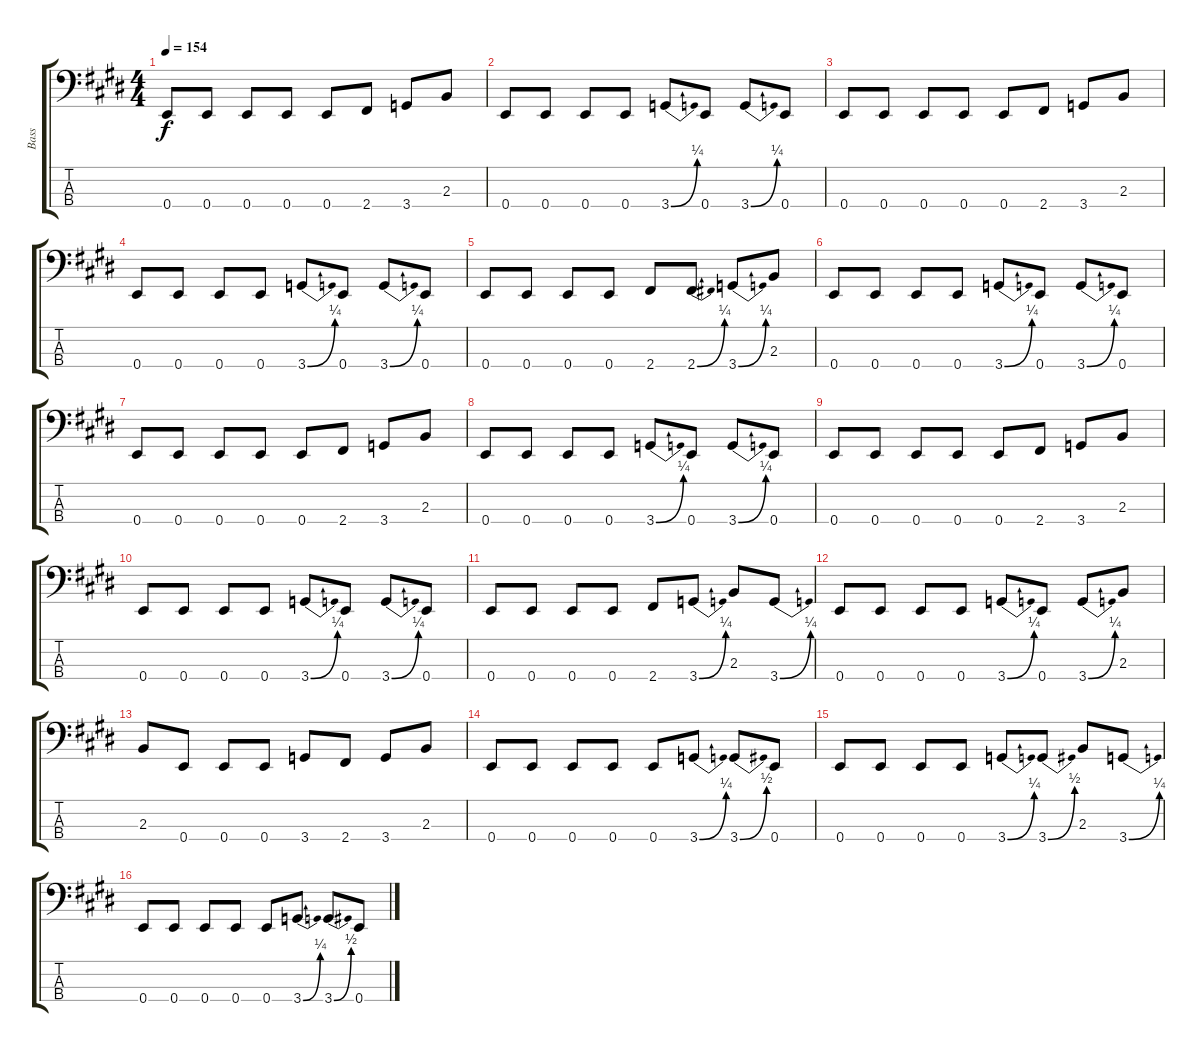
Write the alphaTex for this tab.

\track ("Bass" "Bass") {instrument electricbassfinger}
\staff {score tabs}
\tuning (G2 D2 A1 E1) {hide}
\ts (4 4)
\tempo 154
\clef f4
\ks e
0.4.8{dy f} 0.4.8 0.4.8 0.4.8 0.4.8 2.4.8 3.4.8 2.3.8 |
0.4.8 0.4.8 0.4.8 0.4.8 3.4{be (bend 0 0 60 1)}.8 0.4.8 3.4{be (bend 0 0 60 1)}.8 0.4.8 |
0.4.8 0.4.8 0.4.8 0.4.8 0.4.8 2.4.8 3.4.8 2.3.8 |
0.4.8 0.4.8 0.4.8 0.4.8 3.4{be (bend 0 0 60 1)}.8 0.4.8 3.4{be (bend 0 0 60 1)}.8 0.4.8 |
0.4.8 0.4.8 0.4.8 0.4.8 2.4.8 2.4{be (bend 0 0 60 1)}.8 3.4{be (bend 0 0 60 1)}.8 2.3.8 |
0.4.8 0.4.8 0.4.8 0.4.8 3.4{be (bend 0 0 60 1)}.8 0.4.8 3.4{be (bend 0 0 60 1)}.8 0.4.8 |
0.4.8 0.4.8 0.4.8 0.4.8 0.4.8 2.4.8 3.4.8 2.3.8 |
0.4.8 0.4.8 0.4.8 0.4.8 3.4{be (bend 0 0 60 1)}.8 0.4.8 3.4{be (bend 0 0 60 1)}.8 0.4.8 |
0.4.8 0.4.8 0.4.8 0.4.8 0.4.8 2.4.8 3.4.8 2.3.8 |
0.4.8 0.4.8 0.4.8 0.4.8 3.4{be (bend 0 0 60 1)}.8 0.4.8 3.4{be (bend 0 0 60 1)}.8 0.4.8 |
0.4.8 0.4.8 0.4.8 0.4.8 2.4.8 3.4{be (bend 0 0 60 1)}.8 2.3.8 3.4{be (bend 0 0 60 1)}.8 |
0.4.8 0.4.8 0.4.8 0.4.8 3.4{be (bend 0 0 60 1)}.8 0.4.8 3.4{be (bend 0 0 60 1)}.8 2.3.8 |
2.3.8 0.4.8 0.4.8 0.4.8 3.4.8 2.4.8 3.4.8 2.3.8 |
0.4.8 0.4.8 0.4.8 0.4.8 0.4.8 3.4{be (bend 0 0 60 1)}.8 3.4{be (bend 0 0 60 2)}.8 0.4.8 |
0.4.8 0.4.8 0.4.8 0.4.8 3.4{be (bend 0 0 60 1)}.8 3.4{be (bend 0 0 60 2)}.8 2.3.8 3.4{be (bend 0 0 60 1)}.8 |
0.4.8 0.4.8 0.4.8 0.4.8 0.4.8 3.4{be (bend 0 0 60 1)}.8 3.4{be (bend 0 0 60 2)}.8 0.4.8
